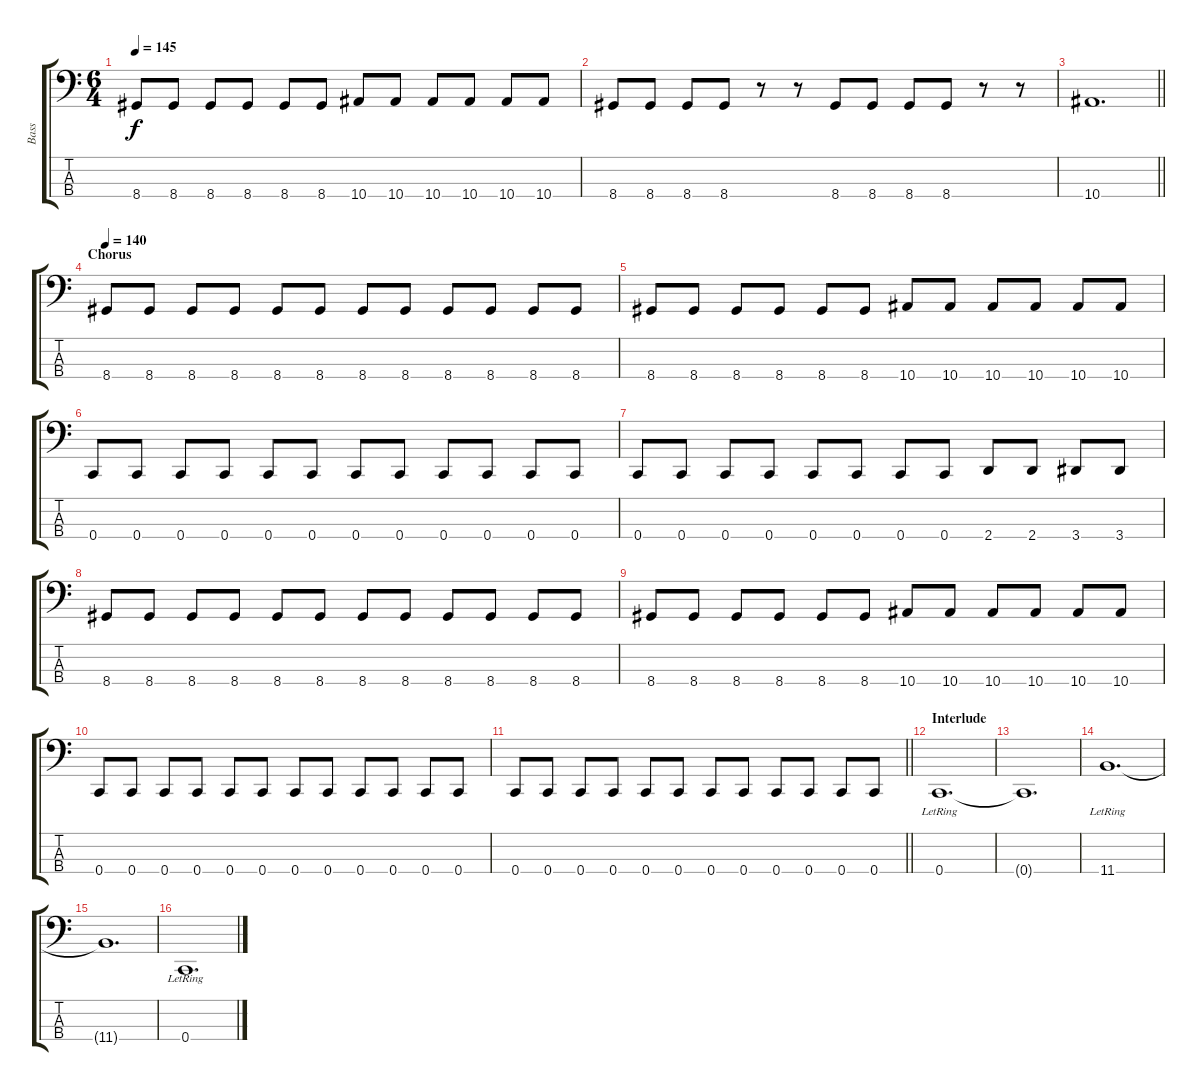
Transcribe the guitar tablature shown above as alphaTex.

\track ("Bass" "Bass") {instrument electricbassfinger}
\staff {score tabs}
\tuning (F2 C2 G1 C1) {hide}
\ts (6 4)
\tempo 145
\clef f4
\ks c
8.4.8{dy f} 8.4.8 8.4.8 8.4.8 8.4.8 8.4.8 10.4.8 10.4.8 10.4.8 10.4.8 10.4.8 10.4.8 |
8.4.8 8.4.8 8.4.8 8.4.8 r.8 r.8 8.4.8 8.4.8 8.4.8 8.4.8 r.8 r.8 |
\barLineRight lightlight
10.4.1{d} |
\section ("" "Chorus")
\tempo 140
8.4.8 8.4.8 8.4.8 8.4.8 8.4.8 8.4.8 8.4.8 8.4.8 8.4.8 8.4.8 8.4.8 8.4.8 |
8.4.8 8.4.8 8.4.8 8.4.8 8.4.8 8.4.8 10.4.8 10.4.8 10.4.8 10.4.8 10.4.8 10.4.8 |
0.4.8 0.4.8 0.4.8 0.4.8 0.4.8 0.4.8 0.4.8 0.4.8 0.4.8 0.4.8 0.4.8 0.4.8 |
0.4.8 0.4.8 0.4.8 0.4.8 0.4.8 0.4.8 0.4.8 0.4.8 2.4.8 2.4.8 3.4.8 3.4.8 |
8.4.8 8.4.8 8.4.8 8.4.8 8.4.8 8.4.8 8.4.8 8.4.8 8.4.8 8.4.8 8.4.8 8.4.8 |
8.4.8 8.4.8 8.4.8 8.4.8 8.4.8 8.4.8 10.4.8 10.4.8 10.4.8 10.4.8 10.4.8 10.4.8 |
0.4.8 0.4.8 0.4.8 0.4.8 0.4.8 0.4.8 0.4.8 0.4.8 0.4.8 0.4.8 0.4.8 0.4.8 |
\barLineRight lightlight
0.4.8 0.4.8 0.4.8 0.4.8 0.4.8 0.4.8 0.4.8 0.4.8 0.4.8 0.4.8 0.4.8 0.4.8 |
\section ("" "Interlude")
0.4{lr}.1{d} |
0.4{t}.1{d} |
11.4{lr}.1{d} |
11.4{t}.1{d} |
0.4{lr}.1{d}
